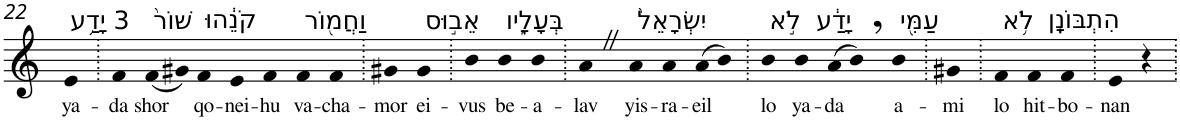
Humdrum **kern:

**kern	**text
*part1	*part1
*staff1	*staff1
*I"Piano	*
*I'Pno	*
!!LO:PB:g=z
*clefG2	*
*k[]	*
=22	=22
!LO:TX:a:t=3 יָדַ֥ע	!
!	!LO:LY:b
4e	ya-
=23.	=23.
!	!LO:LY:b
4f	-da
!LO:TX:a:t=שׁוֹר֙	!
!	!LO:LY:b
(8f	shor
8g#X)	.
!LO:TX:a:t=קֹנֵ֔הוּ	!
!	!LO:LY:b
4f	qo-
!	!LO:LY:b
4e	-nei-
!	!LO:LY:b
4f	-hu
!LO:TX:a:t=וַחֲמ֖וֹר	!
!	!LO:LY:b
4f	va-
!	!LO:LY:b
4f	-cha-
=24.	=24.
!	!LO:LY:b
4g#X	-mor
!LO:TX:a:t=אֵב֣וּס	!
!	!LO:LY:b
4g#	ei-
=25.	=25.
!	!LO:LY:b
4b	-vus
!LO:TX:a:t=בְּעָלָ֑יו	!
!	!LO:LY:b
4b	be-
!	!LO:LY:b
4b	-a-
=26.	=26.
!	!LO:LY:b
4aZ	-lav
!LO:TX:a:t=יִשְׂרָאֵל֙	!
!	!LO:LY:b
4a	yis-
!	!LO:LY:b
4a	-ra-
!	!LO:LY:b
(8a	-eil
8b)	.
=27.	=27.
!LO:TX:a:t=לֹ֣א	!
!	!LO:LY:b
4b	lo
!LO:TX:a:t=יָדַ֔ע	!
!	!LO:LY:b
4b	ya-
!	!LO:LY:b
(8a	-da
8b,)	.
!LO:TX:a:t=עַמִּ֖י	!
!	!LO:LY:b
4b	a-
=28.	=28.
!	!LO:LY:b
4g#X	-mi
=29.	=29.
!LO:TX:a:t=לֹ֥א	!
!	!LO:LY:b
4f	lo
!LO:TX:a:t=הִתְבּוֹנָֽן	!
!	!LO:LY:b
4f	hit-
!	!LO:LY:b
4f	-bo-
=30.	=30.
!	!LO:LY:b
4e	-nan
4r	.
=.	=.
*-	*-
